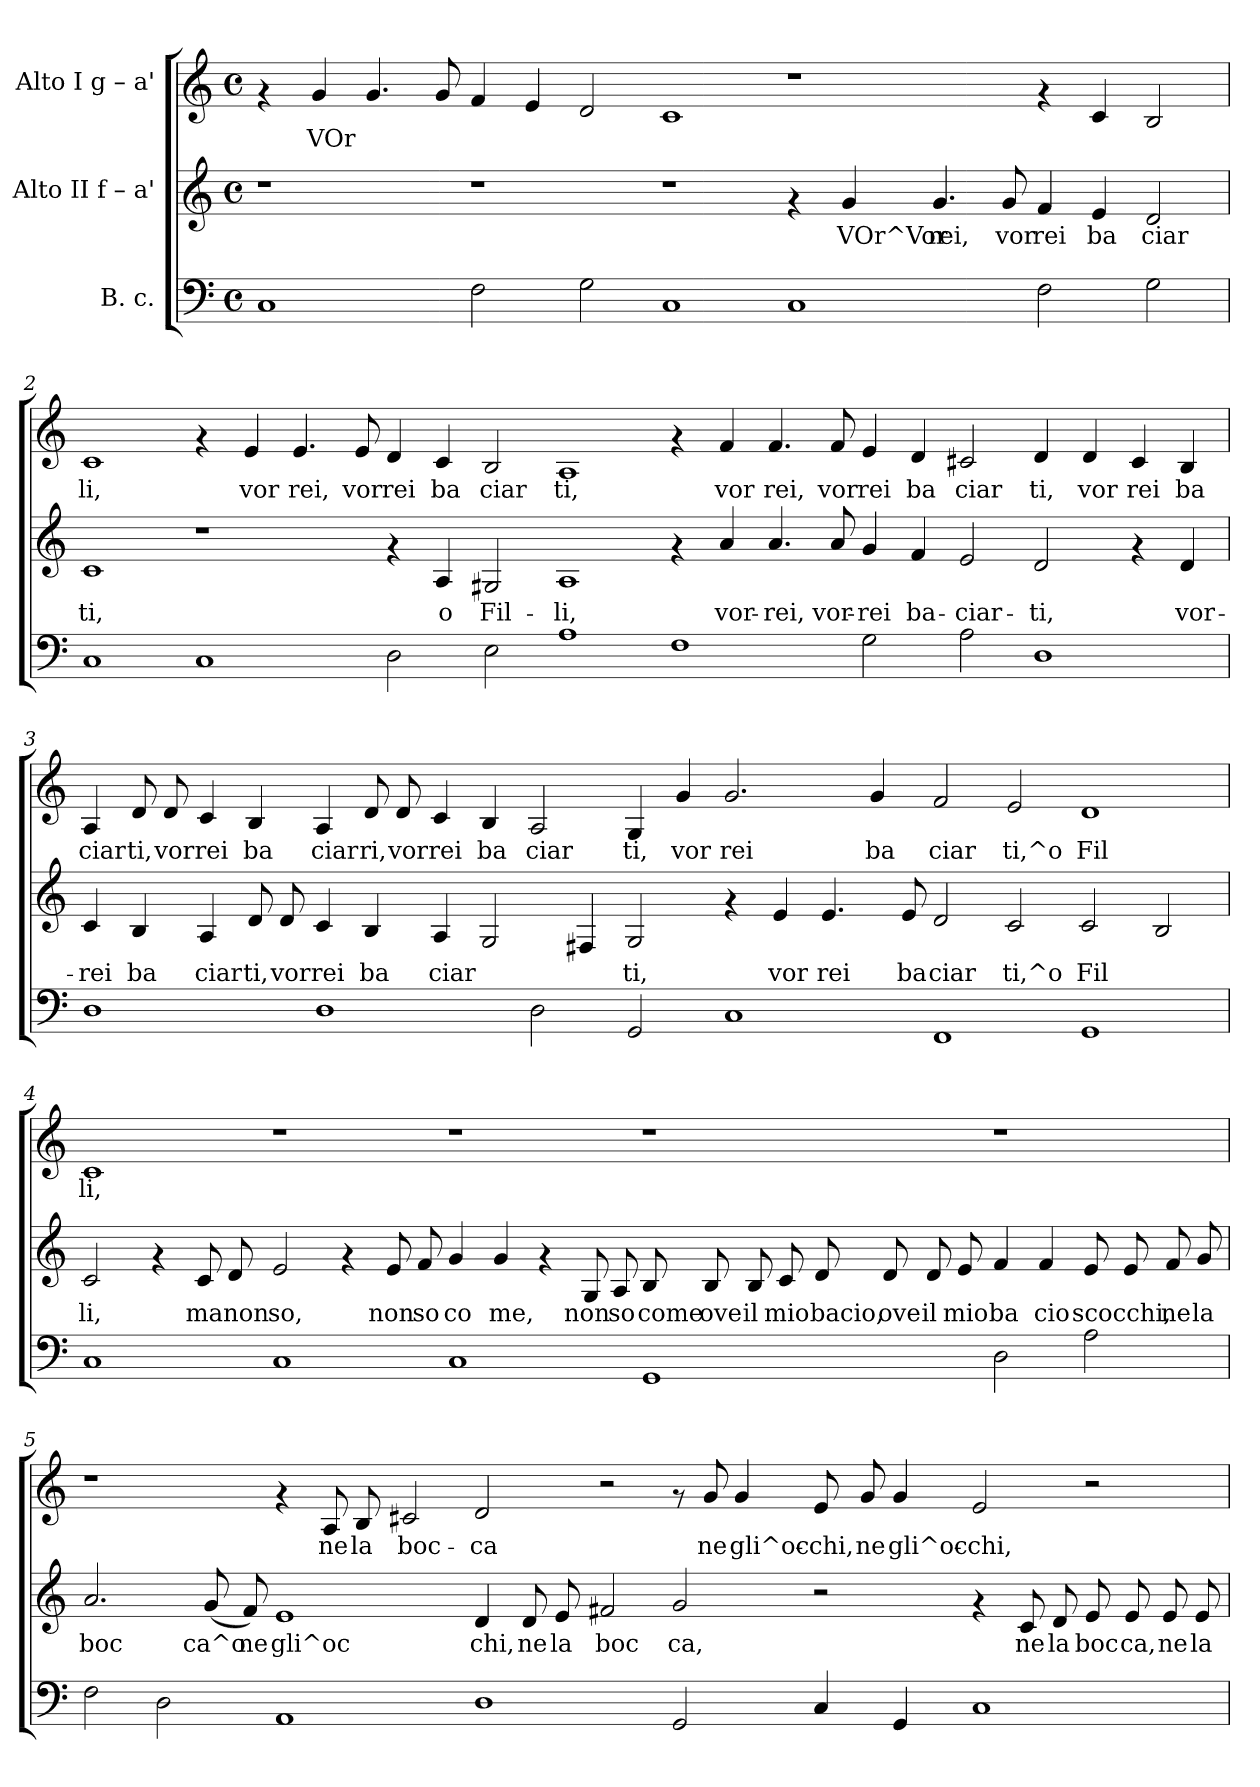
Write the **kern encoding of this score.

**kern	**kern	**text	**kern	**text
*part3	*part2	*part2	*part1	*part1
*staff3	*staff2	*staff2	*staff1	*staff1
*I"B. c.	*I"Alto II  f – a'	*	*I"Alto I  g – a'	*
!!LO:PB:g=z
*stria5	*stria5	*	*stria5	*
*clefF4	*clefG2	*	*clefG2	*
*k[]	*k[]	*	*k[]	*
*C:	*C:	*	*C:	*
*M4/4	*M4/4	*	*M4/4	*
*met(c)	*met(c)	*	*met(c)	*
=1	=1	=1	=1	=1
1C	1r	.	4rf	.
!	!	!	!	!LO:LY:b:rj
.	.	.	4g/	VOr
!	!	!	!	!LO:LY:b:rj
.	.	.	4.g/	.
!	!	!	!	!LO:LY:b:rj
.	.	.	8g/	.
!	!	!	!	!LO:LY:b:rj
2F\	1r	.	4f/	.
!	!	!	!	!LO:LY:b:rj
.	.	.	4e/	.
!	!	!	!	!LO:LY:b:rj
2G\	.	.	2d/	.
!	!	!	!	!LO:LY:b:rj
1C	1r	.	1c	.
1C	4rf	.	1r	.
!	!	!LO:LY:b:rj	!	!
.	4g/	VOr^Vor	.	.
!	!	!LO:LY:b:rj	!	!
.	4.g/	rei,	.	.
!	!	!LO:LY:b:rj	!	!
.	8g/	vor	.	.
!	!	!LO:LY:b:rj	!	!
2F\	4f/	rei	4rf	.
!	!	!LO:LY:b:rj	!	!LO:LY:b:rj
.	4e/	ba	4c/	.
!	!	!LO:LY:b:rj	!	!LO:LY:b:rj
2G\	2d/	ciar	2B/	.
!!LO:LB:g=z
=2	=2	=2	=2	=2
!	!	!LO:LY:b:rj	!	!LO:LY:b:rj
1C	1c	ti,	1c	li,
1C	1r	.	4rf	.
!	!	!	!	!LO:LY:b:rj
.	.	.	4e/	vor
!	!	!	!	!LO:LY:b:rj
.	.	.	4.e/	rei,
!	!	!	!	!LO:LY:b:rj
.	.	.	8e/	vor
!	!	!	!	!LO:LY:b:rj
2D\	4rf	.	4d/	rei
!	!	!LO:LY:b:rj	!	!LO:LY:b:rj
.	4A/	o	4c/	ba
!	!	!LO:LY:b:rj	!	!LO:LY:b:rj
2E\	2G#X/	Fil-	2B/	ciar
!	!	!LO:LY:b:rj	!	!LO:LY:b:rj
1A	1A	-li,	1A	ti,
1F	4rf	.	4rf	.
!	!	!LO:LY:b:rj	!	!LO:LY:b:rj
.	4a/	vor-	4f/	vor
!	!	!LO:LY:b:rj	!	!LO:LY:b:rj
.	4.a/	-rei,	4.f/	rei,
!	!	!LO:LY:b:rj	!	!LO:LY:b:rj
.	8a/	vor-	8f/	vor
!	!	!LO:LY:b:rj	!	!LO:LY:b:rj
2G\	4g/	-rei	4e/	rei
!	!	!LO:LY:b:rj	!	!LO:LY:b:rj
.	4f/	ba-	4d/	ba
!	!	!LO:LY:b:rj	!	!LO:LY:b:rj
2A\	2e/	-ciar-	2c#X/	ciar
!	!	!LO:LY:b:rj	!	!LO:LY:b:rj
1D	2d/	-ti,	4d/	ti,
!	!	!	!	!LO:LY:b:rj
.	.	.	4d/	vor
!	!	!	!	!LO:LY:b:rj
.	4rf	.	4c#/	rei
!	!	!LO:LY:b:rj	!	!LO:LY:b:rj
.	4d/	vor-	4B/	ba
!!LO:LB:g=z
=3	=3	=3	=3	=3
!	!	!LO:LY:b:rj	!	!LO:LY:b:rj
1D	4c/	-rei	4A/	ciar
!	!	!LO:LY:b:rj	!	!LO:LY:b:rj
.	4B/	ba	8d/	ti,
!	!	!	!	!LO:LY:b:rj
.	.	.	8d/	vor
!	!	!LO:LY:b:rj	!	!LO:LY:b:rj
.	4A/	ciar	4c/	rei
!	!	!LO:LY:b:rj	!	!LO:LY:b:rj
.	8d/	ti,	4B/	ba
!	!	!LO:LY:b:rj	!	!
.	8d/	vor	.	.
!	!	!LO:LY:b:rj	!	!LO:LY:b:rj
1D	4c/	rei	4A/	ciar
!	!	!LO:LY:b:rj	!	!LO:LY:b:rj
.	4B/	ba	8d/	ri,
!	!	!	!	!LO:LY:b:rj
.	.	.	8d/	vor
!	!	!LO:LY:b:rj	!	!LO:LY:b:rj
.	4A/	ciar	4c/	rei
!	!	!LO:LY:b:rj	!	!LO:LY:b:rj
.	2G/	.	4B/	ba
!	!	!	!	!LO:LY:b:rj
2D\	.	.	2A/	ciar
!	!	!LO:LY:b:rj	!	!
.	4F#X/	.	.	.
!	!	!LO:LY:b:rj	!	!LO:LY:b:rj
2GG/	2G/	ti,	4G/	ti,
!	!	!	!	!LO:LY:b:rj
.	.	.	4g/	vor
!	!	!	!	!LO:LY:b:rj
1C	4rf	.	2.g/	rei
!	!	!LO:LY:b:rj	!	!
.	4e/	vor	.	.
!	!	!LO:LY:b:rj	!	!
.	4.e/	rei	.	.
!	!	!	!	!LO:LY:b:rj
.	.	.	4g/	ba
!	!	!LO:LY:b:rj	!	!
.	8e/	ba	.	.
!	!	!LO:LY:b:rj	!	!LO:LY:b:rj
1FF	2d/	ciar	2f/	ciar
!	!	!LO:LY:b:rj	!	!LO:LY:b:rj
.	2c/	ti,^o	2e/	ti,^o
!	!	!LO:LY:b:rj	!	!LO:LY:b:rj
1GG	2c/	Fil	1d	Fil
!	!	!LO:LY:b:rj	!	!
.	2B/	.	.	.
!!LO:LB:g=z
=4	=4	=4	=4	=4
!	!	!LO:LY:b:rj	!	!LO:LY:b:rj
1C	2c/	li,	1c	li,
.	4rf	.	.	.
!	!	!LO:LY:b:rj	!	!
.	8c/	ma	.	.
!	!	!LO:LY:b:rj	!	!
.	8d/	non	.	.
!	!	!LO:LY:b:rj	!	!
1C	2e/	so,	1r	.
.	4rf	.	.	.
!	!	!LO:LY:b:rj	!	!
.	8e/	non	.	.
!	!	!LO:LY:b:rj	!	!
.	8f/	so	.	.
!	!	!LO:LY:b:rj	!	!
1C	4g/	co	1r	.
!	!	!LO:LY:b:rj	!	!
.	4g/	me,	.	.
.	4rf	.	.	.
!	!	!LO:LY:b:rj	!	!
.	8G/	non	.	.
!	!	!LO:LY:b:rj	!	!
.	8A/	so	.	.
!	!	!LO:LY:b:rj	!	!
1GG	8B/	come	1r	.
!	!	!LO:LY:b:rj	!	!
.	8B/	ove	.	.
!	!	!LO:LY:b:rj	!	!
.	8B/	il	.	.
!	!	!LO:LY:b:rj	!	!
.	8c/	mio	.	.
!	!	!LO:LY:b:rj	!	!
.	8d/	bacio,	.	.
!	!	!LO:LY:b:rj	!	!
.	8d/	ove	.	.
!	!	!LO:LY:b:rj	!	!
.	8d/	il	.	.
!	!	!LO:LY:b:rj	!	!
.	8e/	mio	.	.
!	!	!LO:LY:b:rj	!	!
2D\	4f/	ba	1r	.
!	!	!LO:LY:b:rj	!	!
.	4f/	cio	.	.
!	!	!LO:LY:b:rj	!	!
2A\	8e/	scocchi,	.	.
!	!	!LO:LY:b:rj	!	!
.	8e/	.	.	.
!	!	!LO:LY:b:rj	!	!
.	8f/	ne	.	.
!	!	!LO:LY:b:rj	!	!
.	8g/	la	.	.
!!LO:PB:g=z
=5	=5	=5	=5	=5
!	!	!LO:LY:b:rj	!	!
2F\	2.a/	boc	1r	.
2D\	.	.	.	.
!	!	!LO:LY:b:rj	!	!
.	(<8g/	ca^o	.	.
!	!	!LO:LY:b:rj	!	!
.	8f/)	ne	.	.
!	!	!LO:LY:b:rj	!	!
1AA	1e	gli^oc	4rf	.
!	!	!	!	!LO:LY:b:rj
.	.	.	8A/	ne
!	!	!	!	!LO:LY:b:rj
.	.	.	8B/	la
!	!	!	!	!LO:LY:b:rj
.	.	.	2c#X/	boc-
!	!	!LO:LY:b:rj	!	!LO:LY:b:rj
1D	4d/	chi,	2d/	-ca
!	!	!LO:LY:b:rj	!	!
.	8d/	ne	.	.
!	!	!LO:LY:b:rj	!	!
.	8e/	la	.	.
!	!	!LO:LY:b:rj	!	!
.	2f#X/	boc	2r	.
!	!	!LO:LY:b:rj	!	!
2GG/	2g/	ca,	8rf	.
!	!	!	!	!LO:LY:b:rj
.	.	.	8g/	ne
!	!	!	!	!LO:LY:b:rj
.	.	.	4g/	gli^oc-
!	!	!	!	!LO:LY:b:rj
4C/	2r	.	8e/	-chi,
!	!	!	!	!LO:LY:b:rj
.	.	.	8g/	ne
!	!	!	!	!LO:LY:b:rj
4GG/	.	.	4g/	gli^oc-
!	!	!	!	!LO:LY:b:rj
1C	4rf	.	2e/	-chi,
!	!	!LO:LY:b:rj	!	!
.	8c/	ne	.	.
!	!	!LO:LY:b:rj	!	!
.	8d/	la	.	.
!	!	!LO:LY:b:rj	!	!
.	8e/	boc	2r	.
!	!	!LO:LY:b:rj	!	!
.	8e/	ca,	.	.
!	!	!LO:LY:b:rj	!	!
.	8e/	ne	.	.
!	!	!LO:LY:b:rj	!	!
.	8e/	la	.	.
=	=	=	=	=
*-	*-	*-	*-	*-
